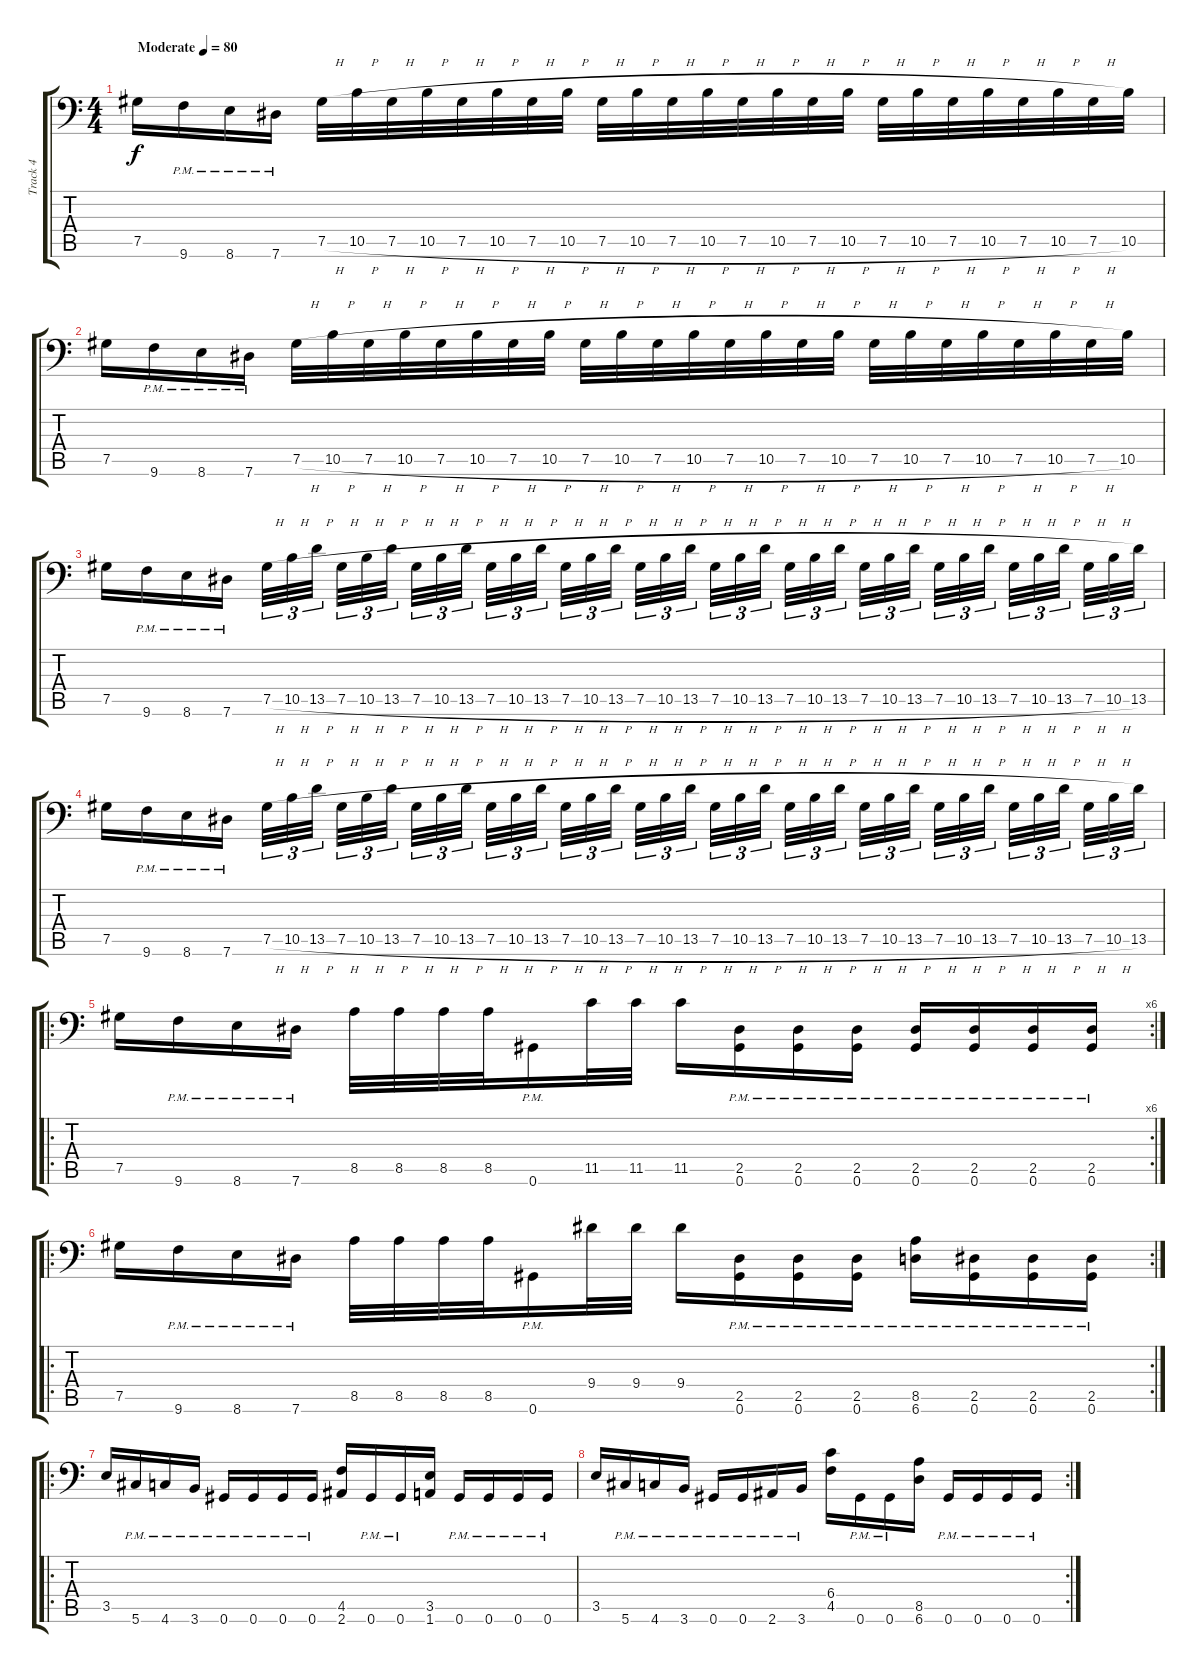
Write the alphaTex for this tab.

\track ("Track 4" "Track 4") {instrument distortionguitar}
\staff {score tabs}
\tuning (Ab3 Eb3 B2 Gb2 Db2 Ab1) {hide}
\ts (4 4)
\tempo (80 "Moderate")
\clef f4
\ks c
7.5.16{dy f instrument distortionguitar} 9.6{pm}.16 8.6{pm}.16 7.6{pm}.16 7.5{h}.32 10.5{h}.32 7.5{h}.32 10.5{h}.32 7.5{h}.32 10.5{h}.32 7.5{h}.32 10.5{h}.32 7.5{h}.32 10.5{h}.32 7.5{h}.32 10.5{h}.32 7.5{h}.32 10.5{h}.32 7.5{h}.32 10.5{h}.32 7.5{h}.32 10.5{h}.32 7.5{h}.32 10.5{h}.32 7.5{h}.32 10.5{h}.32 7.5{h}.32 10.5.32 |
7.5.16 9.6{pm}.16 8.6{pm}.16 7.6{pm}.16 7.5{h}.32 10.5{h}.32 7.5{h}.32 10.5{h}.32 7.5{h}.32 10.5{h}.32 7.5{h}.32 10.5{h}.32 7.5{h}.32 10.5{h}.32 7.5{h}.32 10.5{h}.32 7.5{h}.32 10.5{h}.32 7.5{h}.32 10.5{h}.32 7.5{h}.32 10.5{h}.32 7.5{h}.32 10.5{h}.32 7.5{h}.32 10.5{h}.32 7.5{h}.32 10.5.32 |
7.5.16 9.6{pm}.16 8.6{pm}.16 7.6{pm}.16 7.5{h}.32{tu (3 2)} 10.5{h}.32{tu (3 2)} 13.5{h}.32{tu (3 2) beam splitsecondary} 7.5{h}.32{tu (3 2)} 10.5{h}.32{tu (3 2)} 13.5{h}.32{tu (3 2) beam splitsecondary} 7.5{h}.32{tu (3 2)} 10.5{h}.32{tu (3 2)} 13.5{h}.32{tu (3 2) beam splitsecondary} 7.5{h}.32{tu (3 2)} 10.5{h}.32{tu (3 2)} 13.5{h}.32{tu (3 2)} 7.5{h}.32{tu (3 2)} 10.5{h}.32{tu (3 2)} 13.5{h}.32{tu (3 2) beam splitsecondary} 7.5{h}.32{tu (3 2)} 10.5{h}.32{tu (3 2)} 13.5{h}.32{tu (3 2) beam splitsecondary} 7.5{h}.32{tu (3 2)} 10.5{h}.32{tu (3 2)} 13.5{h}.32{tu (3 2) beam splitsecondary} 7.5{h}.32{tu (3 2)} 10.5{h}.32{tu (3 2)} 13.5{h}.32{tu (3 2)} 7.5{h}.32{tu (3 2)} 10.5{h}.32{tu (3 2)} 13.5{h}.32{tu (3 2) beam splitsecondary} 7.5{h}.32{tu (3 2)} 10.5{h}.32{tu (3 2)} 13.5{h}.32{tu (3 2) beam splitsecondary} 7.5{h}.32{tu (3 2)} 10.5{h}.32{tu (3 2)} 13.5{h}.32{tu (3 2) beam splitsecondary} 7.5{h}.32{tu (3 2)} 10.5{h}.32{tu (3 2)} 13.5.32{tu (3 2)} |
7.5.16 9.6{pm}.16 8.6{pm}.16 7.6{pm}.16 7.5{h}.32{tu (3 2)} 10.5{h}.32{tu (3 2)} 13.5{h}.32{tu (3 2) beam splitsecondary} 7.5{h}.32{tu (3 2)} 10.5{h}.32{tu (3 2)} 13.5{h}.32{tu (3 2) beam splitsecondary} 7.5{h}.32{tu (3 2)} 10.5{h}.32{tu (3 2)} 13.5{h}.32{tu (3 2) beam splitsecondary} 7.5{h}.32{tu (3 2)} 10.5{h}.32{tu (3 2)} 13.5{h}.32{tu (3 2)} 7.5{h}.32{tu (3 2)} 10.5{h}.32{tu (3 2)} 13.5{h}.32{tu (3 2) beam splitsecondary} 7.5{h}.32{tu (3 2)} 10.5{h}.32{tu (3 2)} 13.5{h}.32{tu (3 2) beam splitsecondary} 7.5{h}.32{tu (3 2)} 10.5{h}.32{tu (3 2)} 13.5{h}.32{tu (3 2) beam splitsecondary} 7.5{h}.32{tu (3 2)} 10.5{h}.32{tu (3 2)} 13.5{h}.32{tu (3 2)} 7.5{h}.32{tu (3 2)} 10.5{h}.32{tu (3 2)} 13.5{h}.32{tu (3 2) beam splitsecondary} 7.5{h}.32{tu (3 2)} 10.5{h}.32{tu (3 2)} 13.5{h}.32{tu (3 2) beam splitsecondary} 7.5{h}.32{tu (3 2)} 10.5{h}.32{tu (3 2)} 13.5{h}.32{tu (3 2) beam splitsecondary} 7.5{h}.32{tu (3 2)} 10.5{h}.32{tu (3 2)} 13.5.32{tu (3 2)} |
\ro
\rc 6
7.5.16 9.6{pm}.16 8.6{pm}.16 7.6{pm}.16 8.5.32 8.5.32 8.5.32 8.5.32 0.6{pm}.16 11.5.32 11.5.32 11.5.16 (2.5{pm} 0.6{pm}).16 (2.5{pm} 0.6{pm}).16 (2.5{pm} 0.6{pm}).16 (2.5{pm} 0.6{pm}).16 (2.5{pm} 0.6{pm}).16 (2.5{pm} 0.6{pm}).16 (2.5{pm} 0.6{pm}).16 |
\ro
\rc 2
7.5.16 9.6{pm}.16 8.6{pm}.16 7.6{pm}.16 8.5.32 8.5.32 8.5.32 8.5.32 0.6{pm}.16 9.4.32 9.4.32 9.4.16 (2.5{pm} 0.6{pm}).16 (2.5{pm} 0.6{pm}).16 (2.5{pm} 0.6{pm}).16 (8.5{pm} 6.6{pm}).16 (2.5{pm} 0.6{pm}).16 (2.5{pm} 0.6{pm}).16 (2.5{pm} 0.6{pm}).16 |
\ro
3.5.16 5.6{pm}.16 4.6{pm}.16 3.6{pm}.16 0.6{pm}.16 0.6{pm}.16 0.6{pm}.16 0.6{pm}.16 (4.5 2.6).16 0.6{pm}.16 0.6{pm}.16 (3.5 1.6).16 0.6{pm}.16 0.6{pm}.16 0.6{pm}.16 0.6{pm}.16 |
\rc 2
3.5.16 5.6{pm}.16 4.6{pm}.16 3.6{pm}.16 0.6{pm}.16 0.6{pm}.16 2.6{pm}.16 3.6{pm}.16 (6.4 4.5).16 0.6{pm}.16 0.6{pm}.16 (8.5 6.6).16 0.6{pm}.16 0.6{pm}.16 0.6{pm}.16 0.6{pm}.16
